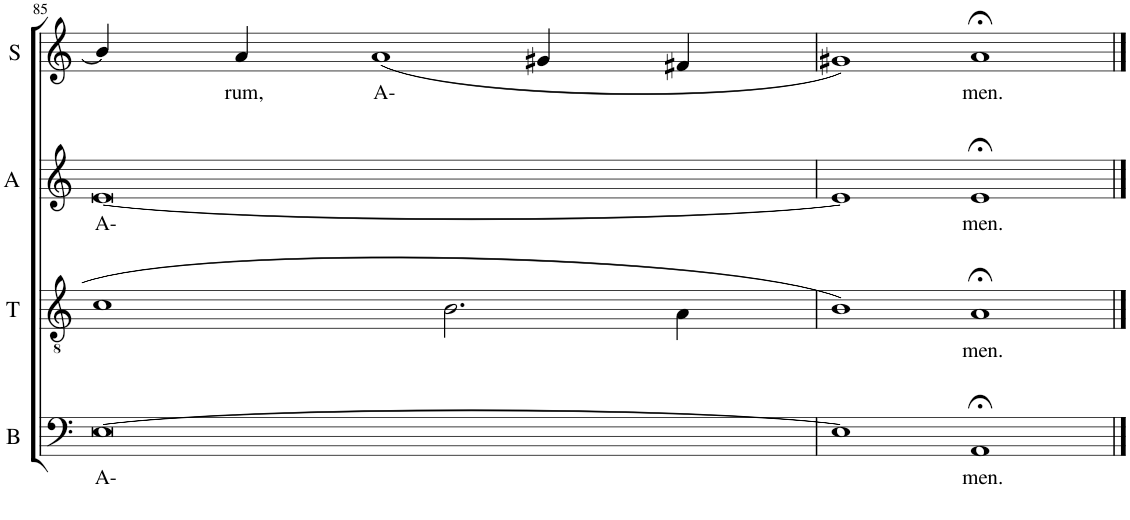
**kern	**text	**kern	**text	**kern	**text	**kern	**text
*part4	*part4	*part3	*part3	*part2	*part2	*part1	*part1
*staff4	*staff4	*staff3	*staff3	*staff2	*staff2	*staff1	*staff1
*I"Bass	*	*I"Tenor	*	*I"Alto	*	*I"Soprano	*
*I'B	*	*I'T	*	*I'A	*	*I'S	*
!!LO:PB:g=z
*clefF4	*	*clefGv2	*	*clefG2	*	*clefG2	*
*	*	*	*	*	*	*Trd-7c-12	*
*k[]	*	*k[]	*	*k[]	*	*k[]	*
*M4/2	*	*M4/2	*	*M4/2	*	*M4/2	*
=85	=85	=85	=85	=85	=85	=85	=85
!	!LO:LY:b	!	!	!	!LO:LY:b	!	!
[0E	A-	1c	.	[0e	A-	4b/]	.
!	!	!	!	!	!	!	!LO:LY:b
.	.	.	.	.	.	4a/	rum,
!	!	!	!	!	!	!	!LO:LY:b
.	.	.	.	.	.	(1a	A-
.	.	2.B\	.	.	.	.	.
.	.	.	.	.	.	4g#X/	.
.	.	4A\	.	.	.	4f#X/	.
=86	=86	=86	=86	=86	=86	=86	=86
1E]	.	1B	.	1e]	.	1g#X)	.
!	!LO:LY:b	!	!LO:LY:b	!	!LO:LY:b	!	!LO:LY:b
1AA;<	men.	1A;<	men.	1e;<	men.	1a;<	men.
==	==	==	==	==	==	==	==
*-	*-	*-	*-	*-	*-	*-	*-
